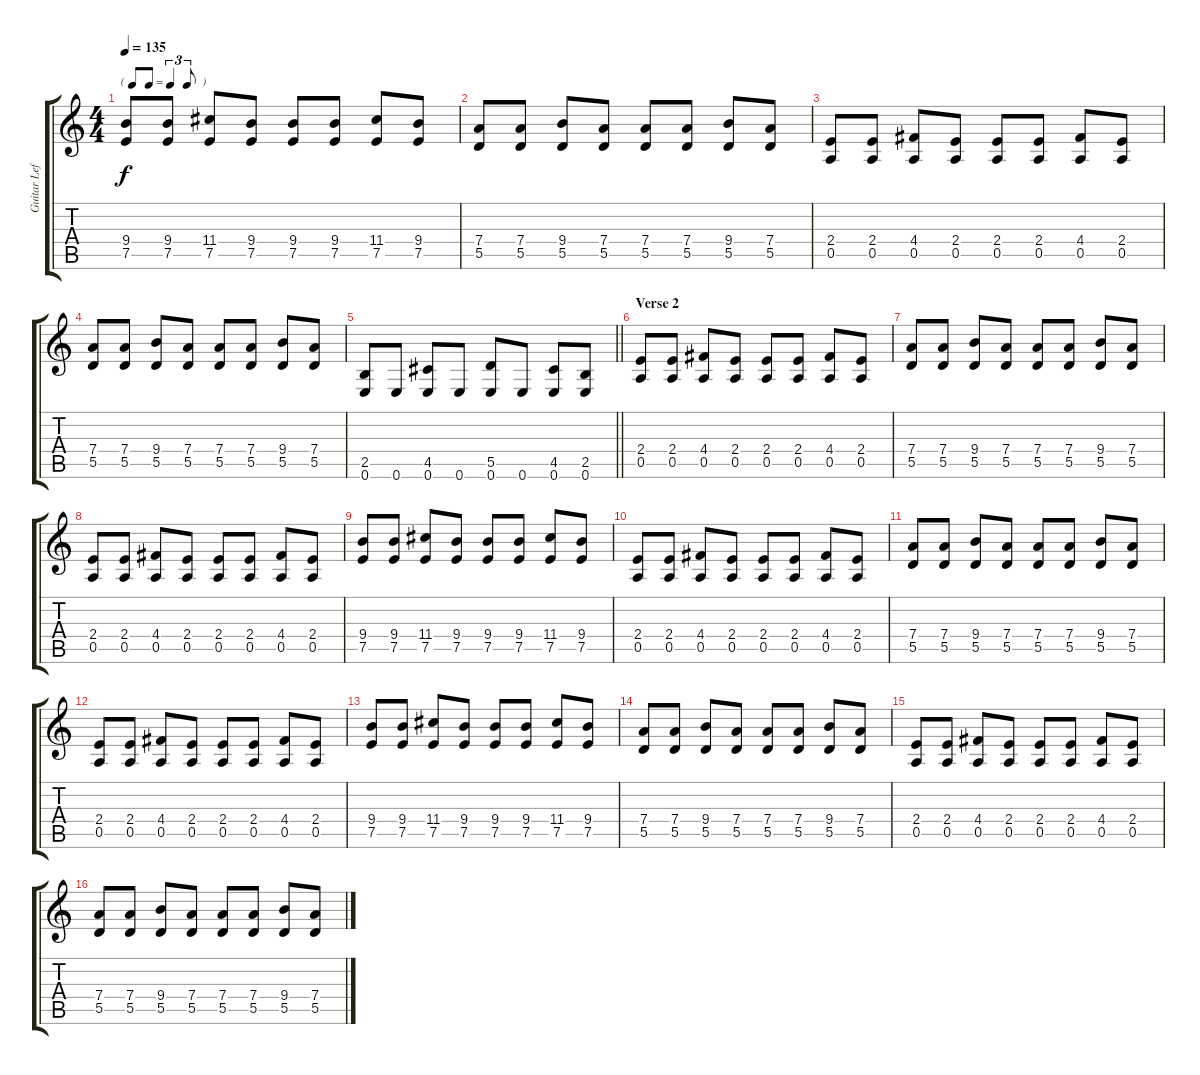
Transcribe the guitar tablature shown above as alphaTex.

\track ("Guitar Left" "Guitar Lef") {instrument overdrivenguitar}
\staff {score tabs}
\tuning (E4 B3 G3 D3 A2 E2) {hide}
\ts (4 4)
\tf triplet8th
\tempo 135
\clef g2
\ks c
(9.4 7.5).8{dy f} (9.4 7.5).8 (11.4 7.5).8 (9.4 7.5).8 (9.4 7.5).8 (9.4 7.5).8 (11.4 7.5).8 (9.4 7.5).8 |
(7.4 5.5).8 (7.4 5.5).8 (9.4 5.5).8 (7.4 5.5).8 (7.4 5.5).8 (7.4 5.5).8 (9.4 5.5).8 (7.4 5.5).8 |
(2.4 0.5).8 (2.4 0.5).8 (4.4 0.5).8 (2.4 0.5).8 (2.4 0.5).8 (2.4 0.5).8 (4.4 0.5).8 (2.4 0.5).8 |
(7.4 5.5).8 (7.4 5.5).8 (9.4 5.5).8 (7.4 5.5).8 (7.4 5.5).8 (7.4 5.5).8 (9.4 5.5).8 (7.4 5.5).8 |
\barLineRight lightlight
(2.5 0.6).8 0.6.8 (4.5 0.6).8 0.6.8 (5.5 0.6).8 0.6.8 (4.5 0.6).8 (2.5 0.6).8 |
\section ("" "Verse 2")
(2.4 0.5).8 (2.4 0.5).8 (4.4 0.5).8 (2.4 0.5).8 (2.4 0.5).8 (2.4 0.5).8 (4.4 0.5).8 (2.4 0.5).8 |
(7.4 5.5).8 (7.4 5.5).8 (9.4 5.5).8 (7.4 5.5).8 (7.4 5.5).8 (7.4 5.5).8 (9.4 5.5).8 (7.4 5.5).8 |
(2.4 0.5).8 (2.4 0.5).8 (4.4 0.5).8 (2.4 0.5).8 (2.4 0.5).8 (2.4 0.5).8 (4.4 0.5).8 (2.4 0.5).8 |
(9.4 7.5).8 (9.4 7.5).8 (11.4 7.5).8 (9.4 7.5).8 (9.4 7.5).8 (9.4 7.5).8 (11.4 7.5).8 (9.4 7.5).8 |
(2.4 0.5).8 (2.4 0.5).8 (4.4 0.5).8 (2.4 0.5).8 (2.4 0.5).8 (2.4 0.5).8 (4.4 0.5).8 (2.4 0.5).8 |
(7.4 5.5).8 (7.4 5.5).8 (9.4 5.5).8 (7.4 5.5).8 (7.4 5.5).8 (7.4 5.5).8 (9.4 5.5).8 (7.4 5.5).8 |
(2.4 0.5).8 (2.4 0.5).8 (4.4 0.5).8 (2.4 0.5).8 (2.4 0.5).8 (2.4 0.5).8 (4.4 0.5).8 (2.4 0.5).8 |
(9.4 7.5).8 (9.4 7.5).8 (11.4 7.5).8 (9.4 7.5).8 (9.4 7.5).8 (9.4 7.5).8 (11.4 7.5).8 (9.4 7.5).8 |
(7.4 5.5).8 (7.4 5.5).8 (9.4 5.5).8 (7.4 5.5).8 (7.4 5.5).8 (7.4 5.5).8 (9.4 5.5).8 (7.4 5.5).8 |
(2.4 0.5).8 (2.4 0.5).8 (4.4 0.5).8 (2.4 0.5).8 (2.4 0.5).8 (2.4 0.5).8 (4.4 0.5).8 (2.4 0.5).8 |
(7.4 5.5).8 (7.4 5.5).8 (9.4 5.5).8 (7.4 5.5).8 (7.4 5.5).8 (7.4 5.5).8 (9.4 5.5).8 (7.4 5.5).8
